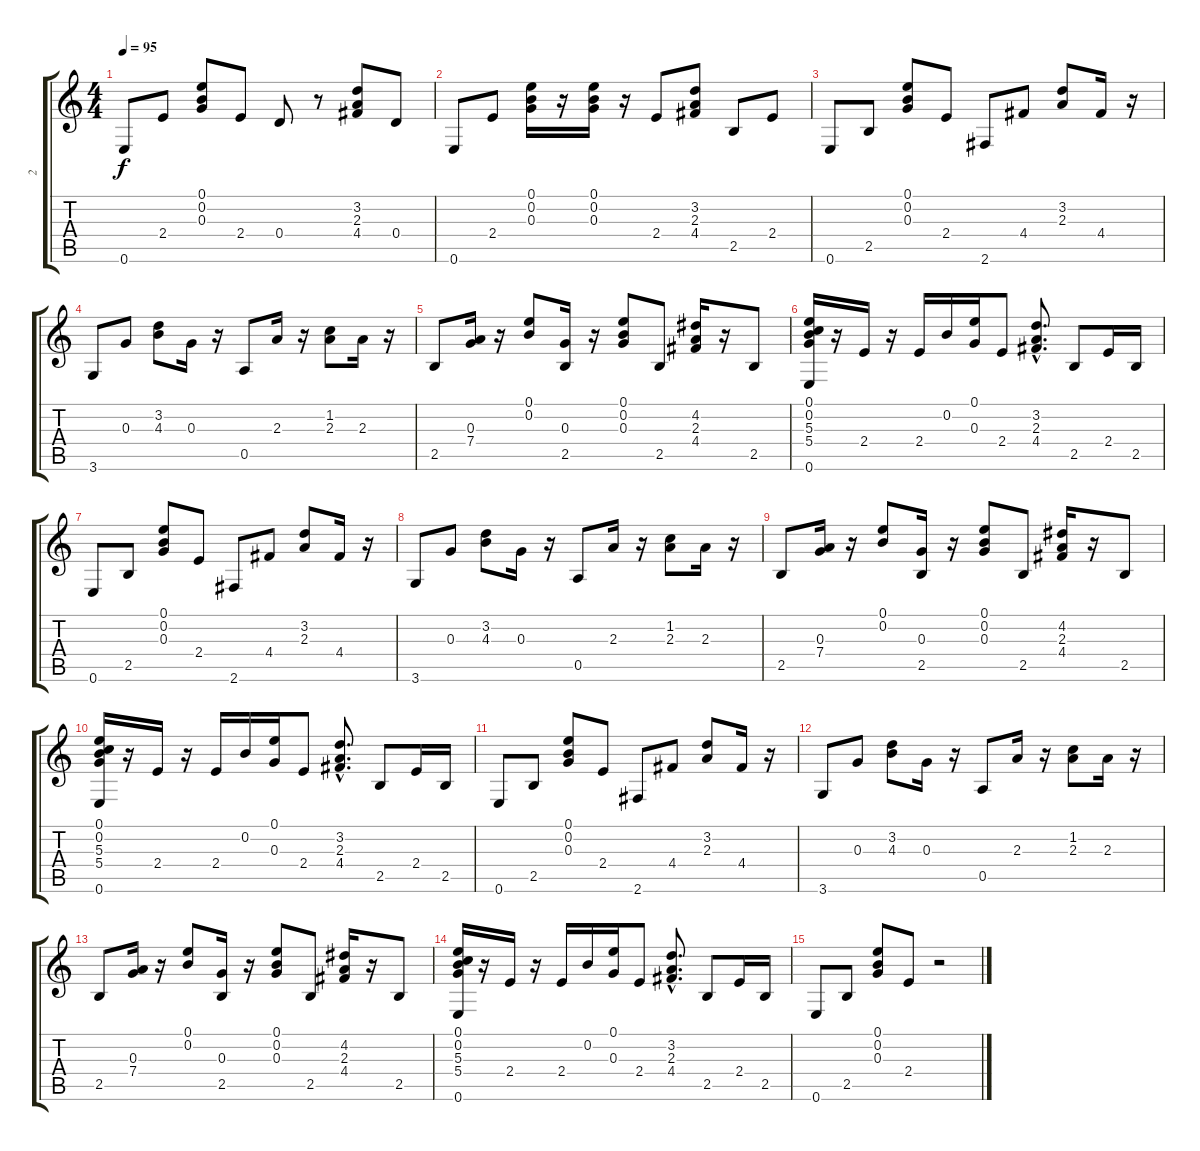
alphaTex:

\track ("2" "2") {instrument acousticguitarnylon}
\staff {score tabs}
\tuning (E4 B3 G3 D3 A2 E2) {hide}
\ts (4 4)
\tempo 95
\clef g2
\ks c
0.6.8{dy f} 2.4.8 (0.1 0.2 0.3).8 2.4.8 0.4.8 r.8 (3.2 2.3 4.4).8 0.4.8 |
0.6.8 2.4.8 (0.1 0.2 0.3).16 r.16 (0.1 0.2 0.3).16 r.16 2.4.8 (3.2 2.3 4.4).8 2.5.8 2.4.8 |
0.6.8 2.5.8 (0.1 0.2 0.3).8 2.4.8 2.6.8 4.4.8 (3.2 2.3).8 4.4.16 r.16 |
3.6.8 0.3.8 (3.2 4.3).8 0.3.16 r.16 0.5.8 2.3.16 r.16 (1.2 2.3).8 2.3.16 r.16 |
2.5.8 (0.3 7.4).16 r.16 (0.1 0.2).8 (0.3 2.5).16 r.16 (0.1 0.2 0.3).8 2.5.8 (4.2 2.3 4.4).16 r.16 2.5.8 |
(0.1 0.2 5.3 5.4 0.6).16 r.16 2.4.16 r.16 2.4.16 0.2.16 (0.1 0.3).16 2.4.8 (3.2{hac} 2.3{hac} 4.4{hac}).8{d} 2.5.8 2.4.16 2.5.16 |
0.6.8 2.5.8 (0.1 0.2 0.3).8 2.4.8 2.6.8 4.4.8 (3.2 2.3).8 4.4.16 r.16 |
3.6.8 0.3.8 (3.2 4.3).8 0.3.16 r.16 0.5.8 2.3.16 r.16 (1.2 2.3).8 2.3.16 r.16 |
2.5.8 (0.3 7.4).16 r.16 (0.1 0.2).8 (0.3 2.5).16 r.16 (0.1 0.2 0.3).8 2.5.8 (4.2 2.3 4.4).16 r.16 2.5.8 |
(0.1 0.2 5.3 5.4 0.6).16 r.16 2.4.16 r.16 2.4.16 0.2.16 (0.1 0.3).16 2.4.8 (3.2{hac} 2.3{hac} 4.4{hac}).8{d} 2.5.8 2.4.16 2.5.16 |
0.6.8 2.5.8 (0.1 0.2 0.3).8 2.4.8 2.6.8 4.4.8 (3.2 2.3).8 4.4.16 r.16 |
3.6.8 0.3.8 (3.2 4.3).8 0.3.16 r.16 0.5.8 2.3.16 r.16 (1.2 2.3).8 2.3.16 r.16 |
2.5.8 (0.3 7.4).16 r.16 (0.1 0.2).8 (0.3 2.5).16 r.16 (0.1 0.2 0.3).8 2.5.8 (4.2 2.3 4.4).16 r.16 2.5.8 |
(0.1 0.2 5.3 5.4 0.6).16 r.16 2.4.16 r.16 2.4.16 0.2.16 (0.1 0.3).16 2.4.8 (3.2{hac} 2.3{hac} 4.4{hac}).8{d} 2.5.8 2.4.16 2.5.16 |
0.6.8 2.5.8 (0.1 0.2 0.3).8 2.4.8 r.2
